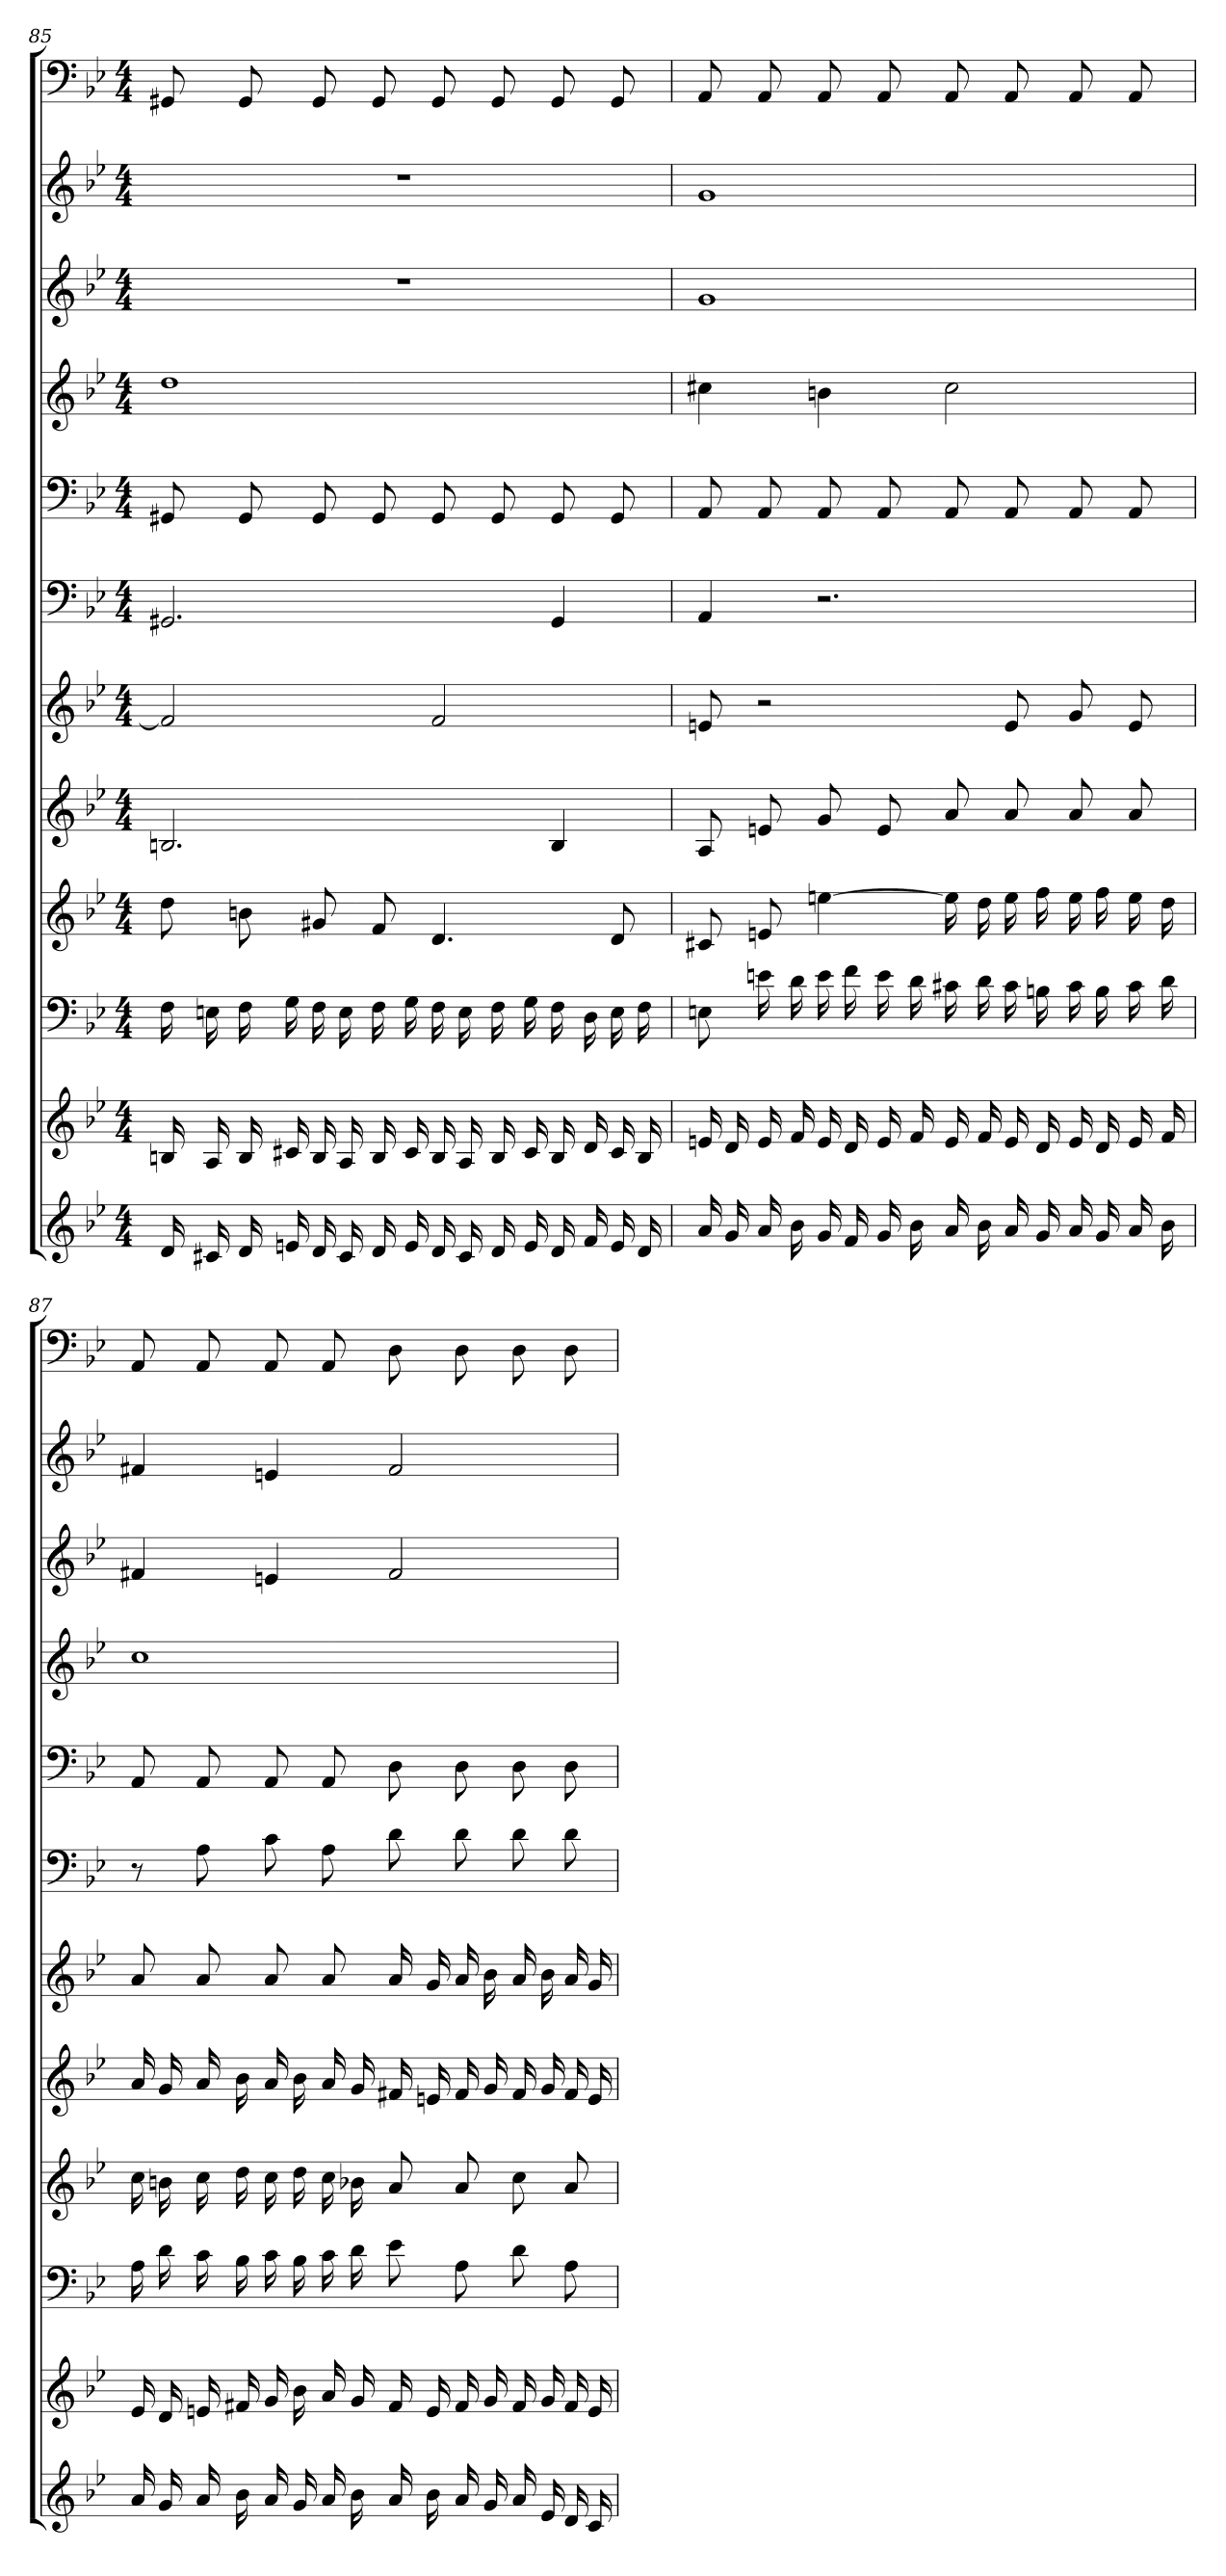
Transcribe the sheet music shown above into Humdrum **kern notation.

**kern	**kern	**kern	**kern	**kern	**kern	**kern	**kern	**kern	**kern	**kern	**kern
*part12	*part11	*part10	*part9	*part8	*part7	*part6	*part5	*part4	*part3	*part2	*part1
*staff12	*staff11	*staff10	*staff9	*staff8	*staff7	*staff6	*staff5	*staff4	*staff3	*staff2	*staff1
*k[b-e-]	*k[b-e-]	*k[b-e-]	*k[b-e-]	*k[b-e-]	*k[b-e-]	*k[b-e-]	*k[b-e-]	*k[b-e-]	*k[b-e-]	*k[b-e-]	*k[b-e-]
*g:	*g:	*g:	*g:	*g:	*g:	*g:	*g:	*g:	*g:	*g:	*g:
*M4/4	*M4/4	*M4/4	*M4/4	*M4/4	*M4/4	*M4/4	*M4/4	*M4/4	*M4/4	*M4/4	*M4/4
=85	=85	=85	=85	=85	=85	=85	=85	=85	=85	=85	=85
16d	16Bn	16F	8dd	2.Bn	2f]	2.GG#X	8GG#X	1dd	1r	1r	8GG#X
16c#X	16A	16En	.	.	.	.	.	.	.	.	.
16d	16B	16F	8bn	.	.	.	8GG#	.	.	.	8GG#
16en	16c#X	16G	.	.	.	.	.	.	.	.	.
16d	16B	16F	8g#X	.	.	.	8GG#	.	.	.	8GG#
16c#	16A	16E	.	.	.	.	.	.	.	.	.
16d	16B	16F	8f	.	.	.	8GG#	.	.	.	8GG#
16e	16c#	16G	.	.	.	.	.	.	.	.	.
16d	16B	16F	4.d	.	2f	.	8GG#	.	.	.	8GG#
16c#	16A	16E	.	.	.	.	.	.	.	.	.
16d	16B	16F	.	.	.	.	8GG#	.	.	.	8GG#
16e	16c#	16G	.	.	.	.	.	.	.	.	.
16d	16B	16F	.	4B	.	4GG#	8GG#	.	.	.	8GG#
16f	16d	16D	.	.	.	.	.	.	.	.	.
16e	16c#	16E	8d	.	.	.	8GG#	.	.	.	8GG#
16d	16B	16F	.	.	.	.	.	.	.	.	.
=86	=86	=86	=86	=86	=86	=86	=86	=86	=86	=86	=86
16a	16en	8En	8c#X	8A	8en	4AA	8AA	4cc#X	1g	1g	8AA
16g	16d	.	.	.	.	.	.	.	.	.	.
16a	16e	16en	8en	8en	2r	.	8AA	.	.	.	8AA
16b-	16f	16d	.	.	.	.	.	.	.	.	.
16g	16e	16e	[4een	8g	.	2.r	8AA	4bn	.	.	8AA
16f	16d	16f	.	.	.	.	.	.	.	.	.
16g	16e	16e	.	8e	.	.	8AA	.	.	.	8AA
16b-	16f	16d	.	.	.	.	.	.	.	.	.
16a	16e	16c#X	16ee]	8a	.	.	8AA	2cc#	.	.	8AA
16b-	16f	16d	16dd	.	.	.	.	.	.	.	.
16a	16e	16c#	16ee	8a	8e	.	8AA	.	.	.	8AA
16g	16d	16Bn	16ff	.	.	.	.	.	.	.	.
16a	16e	16c#	16ee	8a	8g	.	8AA	.	.	.	8AA
16g	16d	16B	16ff	.	.	.	.	.	.	.	.
16a	16e	16c#	16ee	8a	8e	.	8AA	.	.	.	8AA
16b-	16f	16d	16dd	.	.	.	.	.	.	.	.
=87	=87	=87	=87	=87	=87	=87	=87	=87	=87	=87	=87
16a	16e-	16A	16cc	16a	8a	8r	8AA	1cc	4f#X	4f#X	8AA
16g	16d	16d	16bn	16g	.	.	.	.	.	.	.
16a	16en	16c	16cc	16a	8a	8A	8AA	.	.	.	8AA
16b-	16f#X	16B-	16dd	16b-	.	.	.	.	.	.	.
16a	16g	16c	16cc	16a	8a	8c	8AA	.	4en	4en	8AA
16g	16b-	16B-	16dd	16b-	.	.	.	.	.	.	.
16a	16a	16c	16cc	16a	8a	8A	8AA	.	.	.	8AA
16b-	16g	16d	16b-X	16g	.	.	.	.	.	.	.
16a	16f#	8e-	8a	16f#X	16a	8d	8D	.	2f#	2f#	8D
16b-	16e	.	.	16en	16g	.	.	.	.	.	.
16a	16f#	8A	8a	16f#	16a	8d	8D	.	.	.	8D
16g	16g	.	.	16g	16b-	.	.	.	.	.	.
16a	16f#	8d	8cc	16f#	16a	8d	8D	.	.	.	8D
16e-	16g	.	.	16g	16b-	.	.	.	.	.	.
16d	16f#	8A	8a	16f#	16a	8d	8D	.	.	.	8D
16c	16e	.	.	16e	16g	.	.	.	.	.	.
=	=	=	=	=	=	=	=	=	=	=	=
*-	*-	*-	*-	*-	*-	*-	*-	*-	*-	*-	*-
